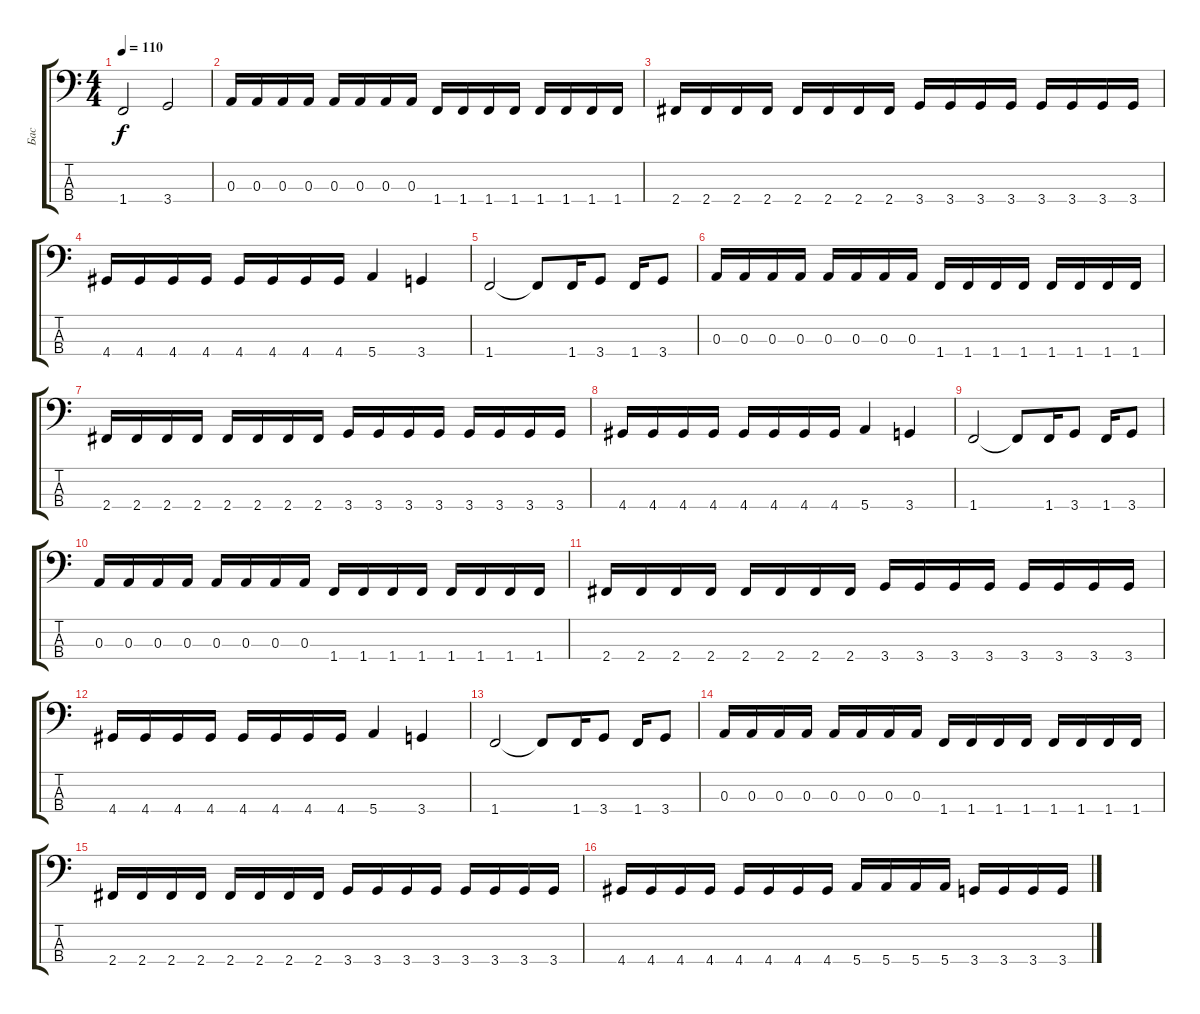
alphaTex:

\track ("Бас" "Бас") {instrument electricbassfinger}
\staff {score tabs}
\tuning (G2 D2 A1 E1) {hide}
\ts (4 4)
\tempo 110
\clef f4
\ks c
1.4.2{dy f} 3.4.2 |
0.3.16 0.3.16 0.3.16 0.3.16 0.3.16 0.3.16 0.3.16 0.3.16 1.4.16 1.4.16 1.4.16 1.4.16 1.4.16 1.4.16 1.4.16 1.4.16 |
2.4.16 2.4.16 2.4.16 2.4.16 2.4.16 2.4.16 2.4.16 2.4.16 3.4.16 3.4.16 3.4.16 3.4.16 3.4.16 3.4.16 3.4.16 3.4.16 |
4.4.16 4.4.16 4.4.16 4.4.16 4.4.16 4.4.16 4.4.16 4.4.16 5.4.4 3.4.4 |
1.4.2 1.4{t}.8 1.4.16 3.4.8 1.4.16 3.4.8 |
0.3.16 0.3.16 0.3.16 0.3.16 0.3.16 0.3.16 0.3.16 0.3.16 1.4.16 1.4.16 1.4.16 1.4.16 1.4.16 1.4.16 1.4.16 1.4.16 |
2.4.16 2.4.16 2.4.16 2.4.16 2.4.16 2.4.16 2.4.16 2.4.16 3.4.16 3.4.16 3.4.16 3.4.16 3.4.16 3.4.16 3.4.16 3.4.16 |
4.4.16 4.4.16 4.4.16 4.4.16 4.4.16 4.4.16 4.4.16 4.4.16 5.4.4 3.4.4 |
1.4.2 1.4{t}.8 1.4.16 3.4.8 1.4.16 3.4.8 |
0.3.16 0.3.16 0.3.16 0.3.16 0.3.16 0.3.16 0.3.16 0.3.16 1.4.16 1.4.16 1.4.16 1.4.16 1.4.16 1.4.16 1.4.16 1.4.16 |
2.4.16 2.4.16 2.4.16 2.4.16 2.4.16 2.4.16 2.4.16 2.4.16 3.4.16 3.4.16 3.4.16 3.4.16 3.4.16 3.4.16 3.4.16 3.4.16 |
4.4.16 4.4.16 4.4.16 4.4.16 4.4.16 4.4.16 4.4.16 4.4.16 5.4.4 3.4.4 |
1.4.2 1.4{t}.8 1.4.16 3.4.8 1.4.16 3.4.8 |
0.3.16 0.3.16 0.3.16 0.3.16 0.3.16 0.3.16 0.3.16 0.3.16 1.4.16 1.4.16 1.4.16 1.4.16 1.4.16 1.4.16 1.4.16 1.4.16 |
2.4.16 2.4.16 2.4.16 2.4.16 2.4.16 2.4.16 2.4.16 2.4.16 3.4.16 3.4.16 3.4.16 3.4.16 3.4.16 3.4.16 3.4.16 3.4.16 |
4.4.16 4.4.16 4.4.16 4.4.16 4.4.16 4.4.16 4.4.16 4.4.16 5.4.16 5.4.16 5.4.16 5.4.16 3.4.16 3.4.16 3.4.16 3.4.16
